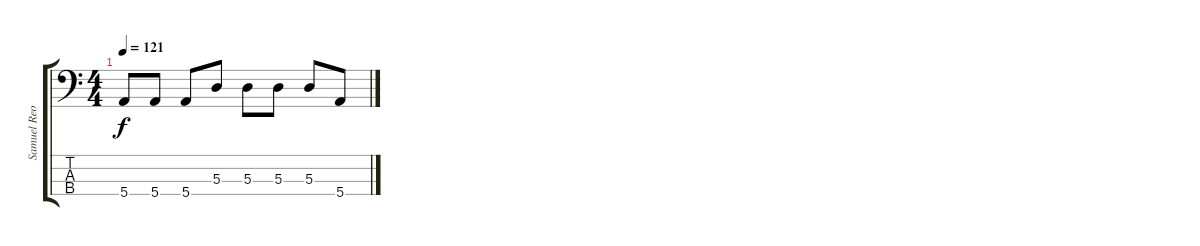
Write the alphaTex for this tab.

\track ("Samuel Reoli" "Samuel Reo") {instrument electricbassfinger}
\staff {score tabs}
\tuning (G2 D2 A1 E1) {hide}
\ts (4 4)
\tempo 121
\clef f4
\ks c
5.4.8{dy f} 5.4.8 5.4.8 5.3.8 5.3.8 5.3.8 5.3.8 5.4.8
